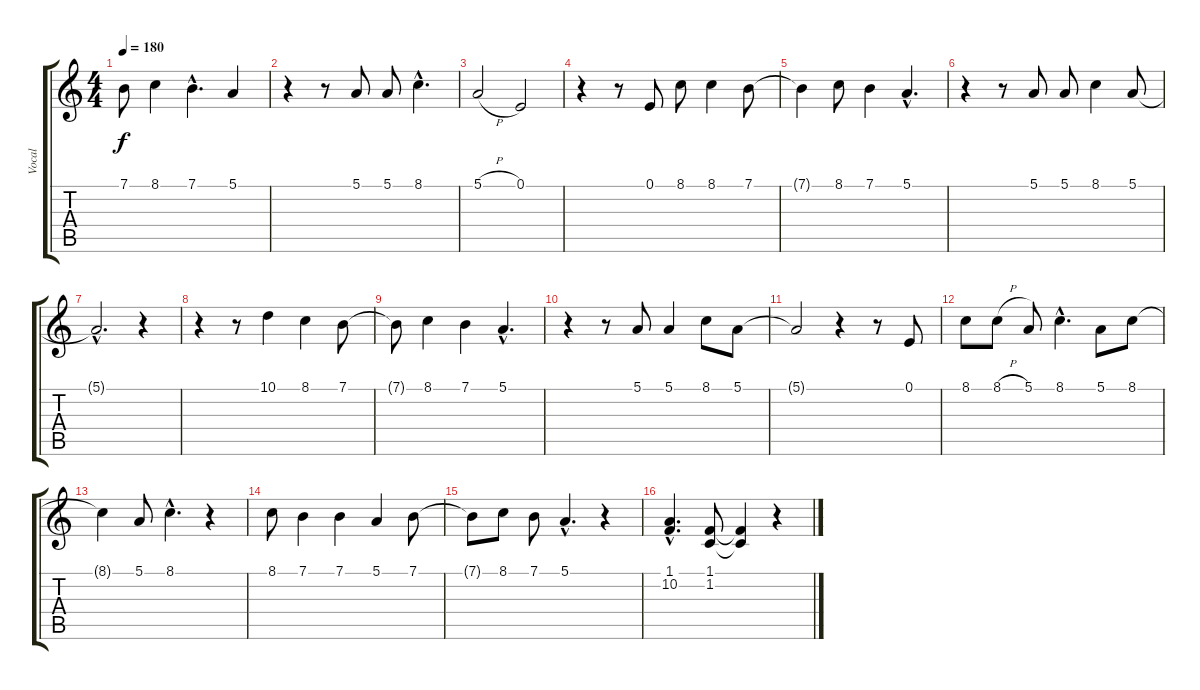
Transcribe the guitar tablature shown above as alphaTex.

\track ("Vocal" "Vocal") {instrument lead2sawtooth}
\staff {score tabs}
\tuning (E4 B3 G3 D3 A2 E2) {hide}
\ts (4 4)
\tempo 180
\clef g2
\ks c
7.1{t}.8{dy f} 8.1.4 7.1{hac}.4{d} 5.1.4 |
r.4 r.8 5.1.8 5.1.8 8.1{hac}.4{d} |
5.1{h}.2 0.1.2 |
r.4 r.8 0.1.8 8.1.8 8.1.4 7.1.8 |
7.1{t}.4 8.1.8 7.1.4 5.1{hac}.4{d} |
r.4 r.8 5.1.8 5.1.8 8.1.4 5.1.8 |
5.1{hac t}.2{d} r.4 |
r.4 r.8 10.1.4 8.1.4 7.1.8 |
7.1{t}.8 8.1.4 7.1.4 5.1{hac}.4{d} |
r.4 r.8 5.1.8 5.1.4 8.1.8 5.1.8 |
5.1{t}.2 r.4 r.8 0.1.8 |
8.1.8 8.1{h}.8 5.1.8 8.1{hac}.4{d} 5.1.8 8.1.8 |
8.1{t}.4 5.1.8 8.1{hac}.4{d} r.4 |
8.1.8 7.1.4 7.1.4 5.1.4 7.1.8 |
7.1{t}.8 8.1.8 7.1.8 5.1{hac}.4{d} r.4 |
(1.1{hac} 10.2{hac}).4{d} (1.1 1.2).8 (1.1{t} 1.2{t}).4 r.4
